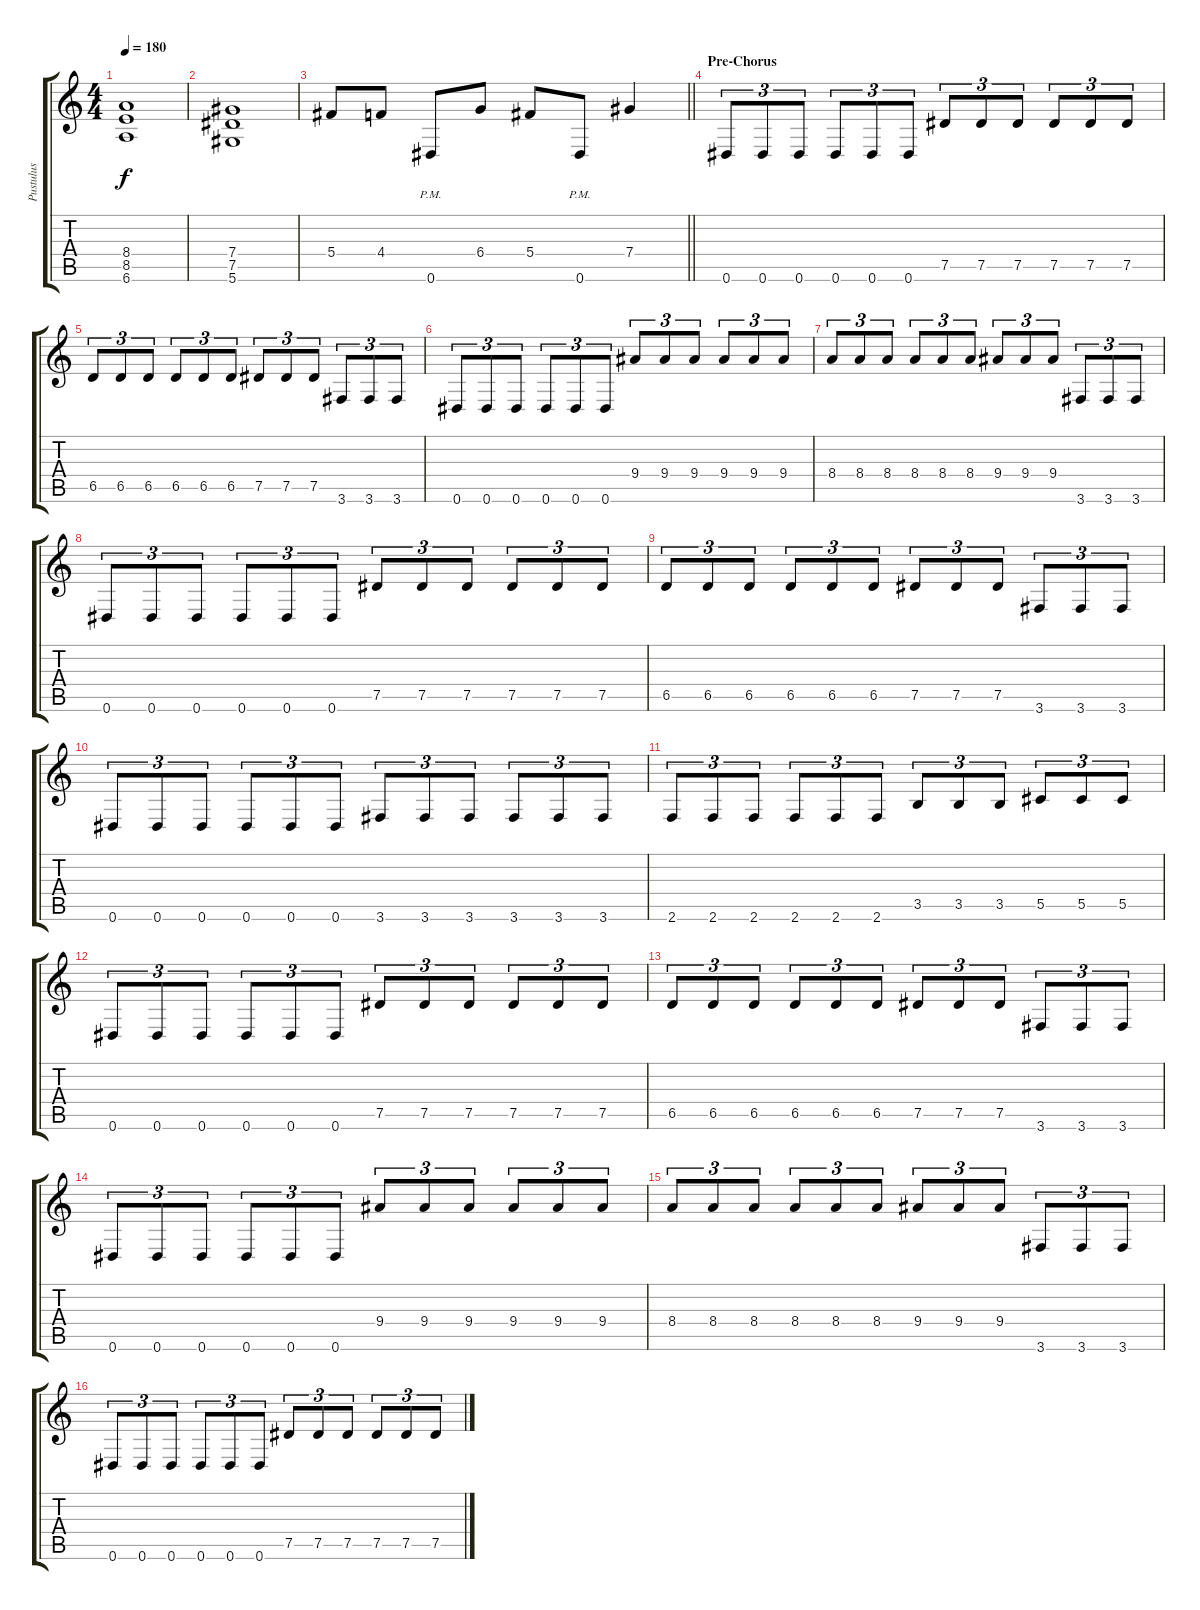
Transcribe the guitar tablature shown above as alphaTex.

\track ("Pustulus" "Pustulus") {instrument overdrivenguitar}
\staff {score tabs}
\tuning (Eb4 Bb3 Gb3 Db3 Ab2 Eb2) {hide}
\ts (4 4)
\tempo 180
\clef g2
\ks c
(8.4{t} 8.5{t} 6.6{t}).1{dy f} |
(7.4 7.5 5.6).1 |
\barLineRight lightlight
5.4.8 4.4.8 0.6{pm}.8 6.4.8 5.4.8 0.6{pm}.8 7.4.4 |
\section ("" "Pre-Chorus")
0.6.8{tu (3 2)} 0.6.8{tu (3 2)} 0.6.8{tu (3 2)} 0.6.8{tu (3 2)} 0.6.8{tu (3 2)} 0.6.8{tu (3 2)} 7.5.8{tu (3 2)} 7.5.8{tu (3 2)} 7.5.8{tu (3 2)} 7.5.8{tu (3 2)} 7.5.8{tu (3 2)} 7.5.8{tu (3 2)} |
6.5.8{tu (3 2)} 6.5.8{tu (3 2)} 6.5.8{tu (3 2)} 6.5.8{tu (3 2)} 6.5.8{tu (3 2)} 6.5.8{tu (3 2)} 7.5.8{tu (3 2)} 7.5.8{tu (3 2)} 7.5.8{tu (3 2)} 3.6.8{tu (3 2)} 3.6.8{tu (3 2)} 3.6.8{tu (3 2)} |
0.6.8{tu (3 2)} 0.6.8{tu (3 2)} 0.6.8{tu (3 2)} 0.6.8{tu (3 2)} 0.6.8{tu (3 2)} 0.6.8{tu (3 2)} 9.4.8{tu (3 2)} 9.4.8{tu (3 2)} 9.4.8{tu (3 2)} 9.4.8{tu (3 2)} 9.4.8{tu (3 2)} 9.4.8{tu (3 2)} |
8.4.8{tu (3 2)} 8.4.8{tu (3 2)} 8.4.8{tu (3 2)} 8.4.8{tu (3 2)} 8.4.8{tu (3 2)} 8.4.8{tu (3 2)} 9.4.8{tu (3 2)} 9.4.8{tu (3 2)} 9.4.8{tu (3 2)} 3.6.8{tu (3 2)} 3.6.8{tu (3 2)} 3.6.8{tu (3 2)} |
0.6.8{tu (3 2)} 0.6.8{tu (3 2)} 0.6.8{tu (3 2)} 0.6.8{tu (3 2)} 0.6.8{tu (3 2)} 0.6.8{tu (3 2)} 7.5.8{tu (3 2)} 7.5.8{tu (3 2)} 7.5.8{tu (3 2)} 7.5.8{tu (3 2)} 7.5.8{tu (3 2)} 7.5.8{tu (3 2)} |
6.5.8{tu (3 2)} 6.5.8{tu (3 2)} 6.5.8{tu (3 2)} 6.5.8{tu (3 2)} 6.5.8{tu (3 2)} 6.5.8{tu (3 2)} 7.5.8{tu (3 2)} 7.5.8{tu (3 2)} 7.5.8{tu (3 2)} 3.6.8{tu (3 2)} 3.6.8{tu (3 2)} 3.6.8{tu (3 2)} |
0.6.8{tu (3 2)} 0.6.8{tu (3 2)} 0.6.8{tu (3 2)} 0.6.8{tu (3 2)} 0.6.8{tu (3 2)} 0.6.8{tu (3 2)} 3.6.8{tu (3 2)} 3.6.8{tu (3 2)} 3.6.8{tu (3 2)} 3.6.8{tu (3 2)} 3.6.8{tu (3 2)} 3.6.8{tu (3 2)} |
2.6.8{tu (3 2)} 2.6.8{tu (3 2)} 2.6.8{tu (3 2)} 2.6.8{tu (3 2)} 2.6.8{tu (3 2)} 2.6.8{tu (3 2)} 3.5.8{tu (3 2)} 3.5.8{tu (3 2)} 3.5.8{tu (3 2)} 5.5.8{tu (3 2)} 5.5.8{tu (3 2)} 5.5.8{tu (3 2)} |
0.6.8{tu (3 2)} 0.6.8{tu (3 2)} 0.6.8{tu (3 2)} 0.6.8{tu (3 2)} 0.6.8{tu (3 2)} 0.6.8{tu (3 2)} 7.5.8{tu (3 2)} 7.5.8{tu (3 2)} 7.5.8{tu (3 2)} 7.5.8{tu (3 2)} 7.5.8{tu (3 2)} 7.5.8{tu (3 2)} |
6.5.8{tu (3 2)} 6.5.8{tu (3 2)} 6.5.8{tu (3 2)} 6.5.8{tu (3 2)} 6.5.8{tu (3 2)} 6.5.8{tu (3 2)} 7.5.8{tu (3 2)} 7.5.8{tu (3 2)} 7.5.8{tu (3 2)} 3.6.8{tu (3 2)} 3.6.8{tu (3 2)} 3.6.8{tu (3 2)} |
0.6.8{tu (3 2)} 0.6.8{tu (3 2)} 0.6.8{tu (3 2)} 0.6.8{tu (3 2)} 0.6.8{tu (3 2)} 0.6.8{tu (3 2)} 9.4.8{tu (3 2)} 9.4.8{tu (3 2)} 9.4.8{tu (3 2)} 9.4.8{tu (3 2)} 9.4.8{tu (3 2)} 9.4.8{tu (3 2)} |
8.4.8{tu (3 2)} 8.4.8{tu (3 2)} 8.4.8{tu (3 2)} 8.4.8{tu (3 2)} 8.4.8{tu (3 2)} 8.4.8{tu (3 2)} 9.4.8{tu (3 2)} 9.4.8{tu (3 2)} 9.4.8{tu (3 2)} 3.6.8{tu (3 2)} 3.6.8{tu (3 2)} 3.6.8{tu (3 2)} |
0.6.8{tu (3 2)} 0.6.8{tu (3 2)} 0.6.8{tu (3 2)} 0.6.8{tu (3 2)} 0.6.8{tu (3 2)} 0.6.8{tu (3 2)} 7.5.8{tu (3 2)} 7.5.8{tu (3 2)} 7.5.8{tu (3 2)} 7.5.8{tu (3 2)} 7.5.8{tu (3 2)} 7.5.8{tu (3 2)}
